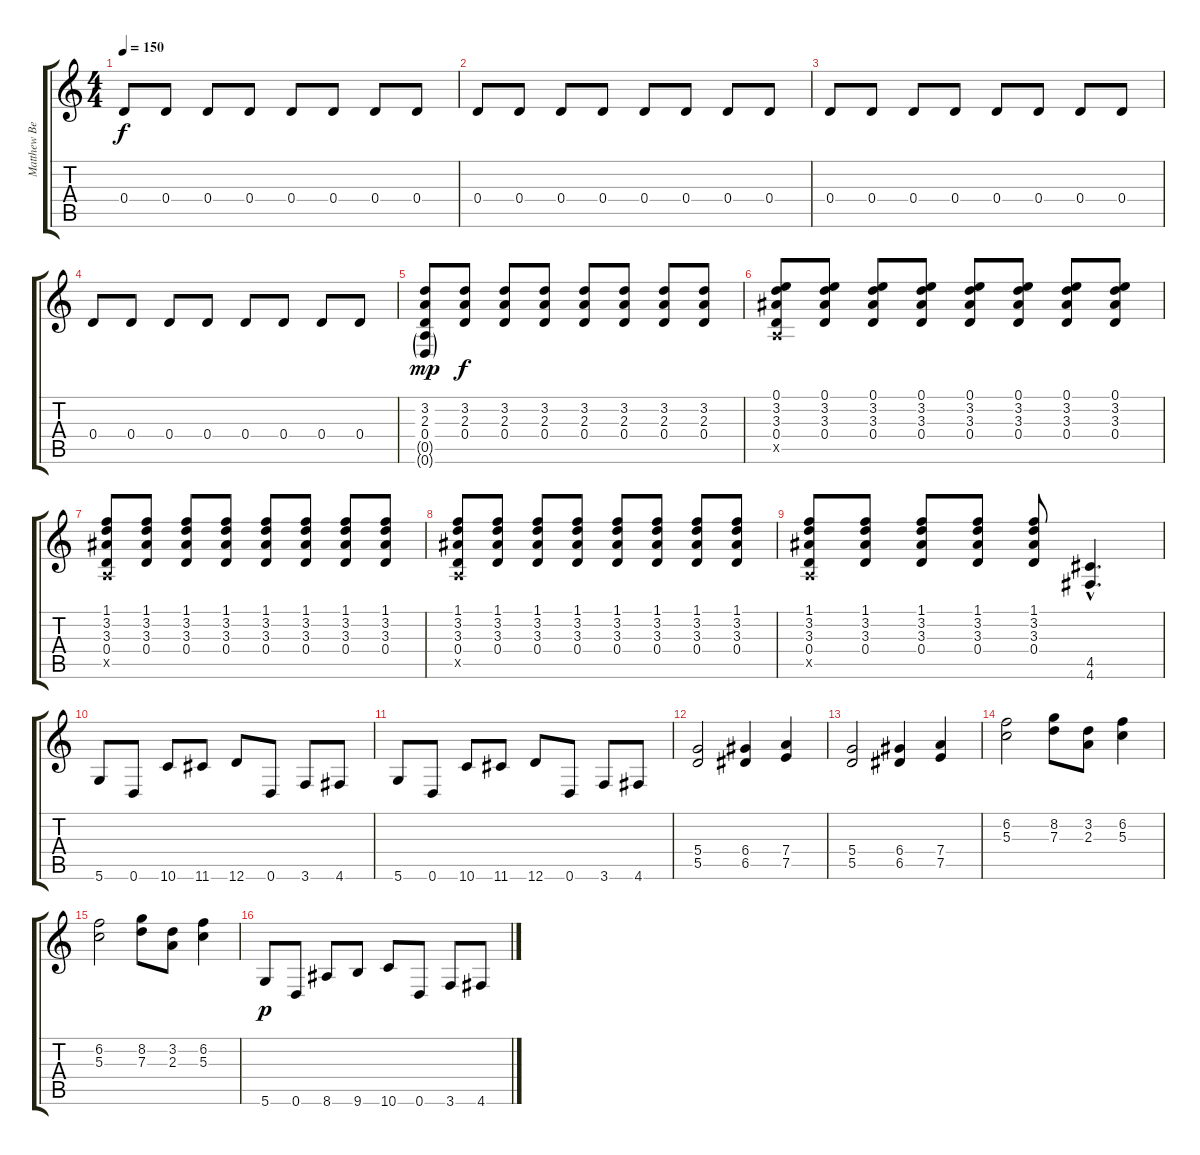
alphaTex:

\track ("Matthew Bellamy" "Matthew Be") {instrument distortionguitar}
\staff {score tabs}
\tuning (E4 B3 G3 D3 A2 D2) {hide}
\ts (4 4)
\tempo 150
\clef g2
\ks c
0.4.8{dy f instrument distortionguitar} 0.4.8 0.4.8 0.4.8 0.4.8 0.4.8 0.4.8 0.4.8 |
0.4.8 0.4.8 0.4.8 0.4.8 0.4.8 0.4.8 0.4.8 0.4.8 |
0.4.8 0.4.8 0.4.8 0.4.8 0.4.8 0.4.8 0.4.8 0.4.8 |
0.4.8 0.4.8 0.4.8 0.4.8 0.4.8 0.4.8 0.4.8 0.4.8 |
(3.2 2.3 0.4 0.5{g} 0.6{g}).8{dy mp} (3.2 2.3 0.4).8{dy f} (3.2 2.3 0.4).8 (3.2 2.3 0.4).8 (3.2 2.3 0.4).8 (3.2 2.3 0.4).8 (3.2 2.3 0.4).8 (3.2 2.3 0.4).8 |
(0.1 3.2 3.3 0.4 0.5{x}).8 (0.1 3.2 3.3 0.4).8 (0.1 3.2 3.3 0.4).8 (0.1 3.2 3.3 0.4).8 (0.1 3.2 3.3 0.4).8 (0.1 3.2 3.3 0.4).8 (0.1 3.2 3.3 0.4).8 (0.1 3.2 3.3 0.4).8 |
(1.1 3.2 3.3 0.4 0.5{x}).8 (1.1 3.2 3.3 0.4).8 (1.1 3.2 3.3 0.4).8 (1.1 3.2 3.3 0.4).8 (1.1 3.2 3.3 0.4).8 (1.1 3.2 3.3 0.4).8 (1.1 3.2 3.3 0.4).8 (1.1 3.2 3.3 0.4).8 |
(1.1 3.2 3.3 0.4 0.5{x}).8 (1.1 3.2 3.3 0.4).8 (1.1 3.2 3.3 0.4).8 (1.1 3.2 3.3 0.4).8 (1.1 3.2 3.3 0.4).8 (1.1 3.2 3.3 0.4).8 (1.1 3.2 3.3 0.4).8 (1.1 3.2 3.3 0.4).8 |
(1.1 3.2 3.3 0.4 0.5{x}).8 (1.1 3.2 3.3 0.4).8 (1.1 3.2 3.3 0.4).8 (1.1 3.2 3.3 0.4).8 (1.1 3.2 3.3 0.4).8 (4.5{hac} 4.6{hac}).4{d} |
5.6.8 0.6.8 10.6.8 11.6.8 12.6.8 0.6.8 3.6.8 4.6.8 |
5.6.8 0.6.8 10.6.8 11.6.8 12.6.8 0.6.8 3.6.8 4.6.8 |
(5.4 5.5).2 (6.4 6.5).4 (7.4 7.5).4 |
(5.4 5.5).2 (6.4 6.5).4 (7.4 7.5).4 |
(6.2 5.3).2 (8.2 7.3).8 (3.2 2.3).8 (6.2 5.3).4 |
(6.2 5.3).2 (8.2 7.3).8 (3.2 2.3).8 (6.2 5.3).4 |
5.6.8{dy p} 0.6.8 8.6.8 9.6.8 10.6.8 0.6.8 3.6.8 4.6.8
